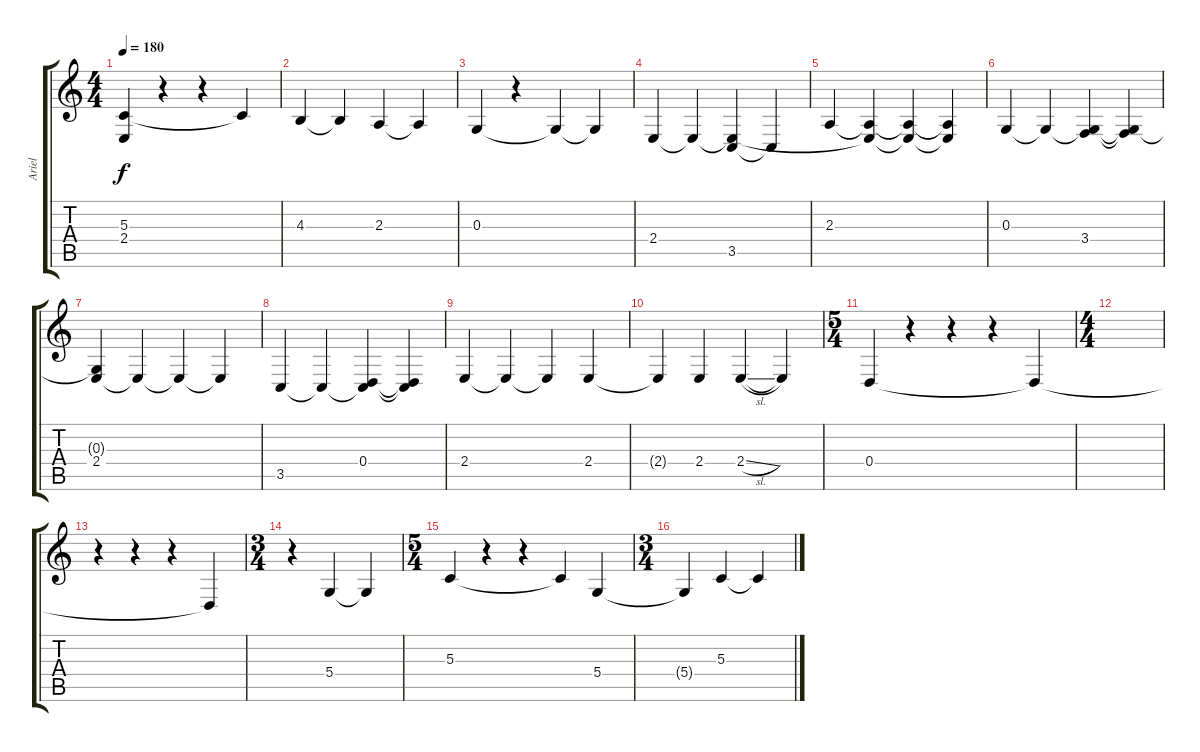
\track ("Ariel" "Ariel") {instrument viola}
\staff {score tabs}
\tuning (E4 B3 G3 D3 A2 E2) {hide}
\ts (4 4)
\tempo 180
\clef g2
\ks c
(5.3 2.4{t}).4{dy f} r.4 r.4 5.3{t}.4 |
4.3.4 4.3{t}.4 2.3.4 2.3{t}.4 |
0.3.4 r.4 0.3{t}.4 0.3{t}.4 |
2.4.4 2.4{t}.4 (2.4{t} 3.5).4 3.5{t}.4 |
2.3.4 (2.3{t} 2.4{t}).4 (2.3{t} 2.4{t}).4 (2.3{t} 2.4{t}).4 |
0.3.4 0.3{t}.4 (0.3{t} 3.4).4 (0.3{t} 3.4{t}).4 |
(0.3{t} 2.4).4 2.4{t}.4 2.4{t}.4 2.4{t}.4 |
3.5.4 3.5{t}.4 (0.4 3.5{t}).4 (0.4{t} 3.5{t}).4 |
2.4.4 2.4{t}.4 2.4{t}.4 2.4.4 |
2.4{t}.4 2.4.4 2.4{sl}.4 2.4{t}.4 |
\ts (5 4)
0.4.4 r.4 r.4 r.4 0.4{t}.4 |
\ts (4 4)
|
r.4 r.4 r.4 0.4{t}.4 |
\ts (3 4)
r.4 5.4.4 5.4{t}.4 |
\ts (5 4)
5.3.4 r.4 r.4 5.3{t}.4 5.4.4 |
\ts (3 4)
5.4{t}.4 5.3.4 5.3{t}.4
